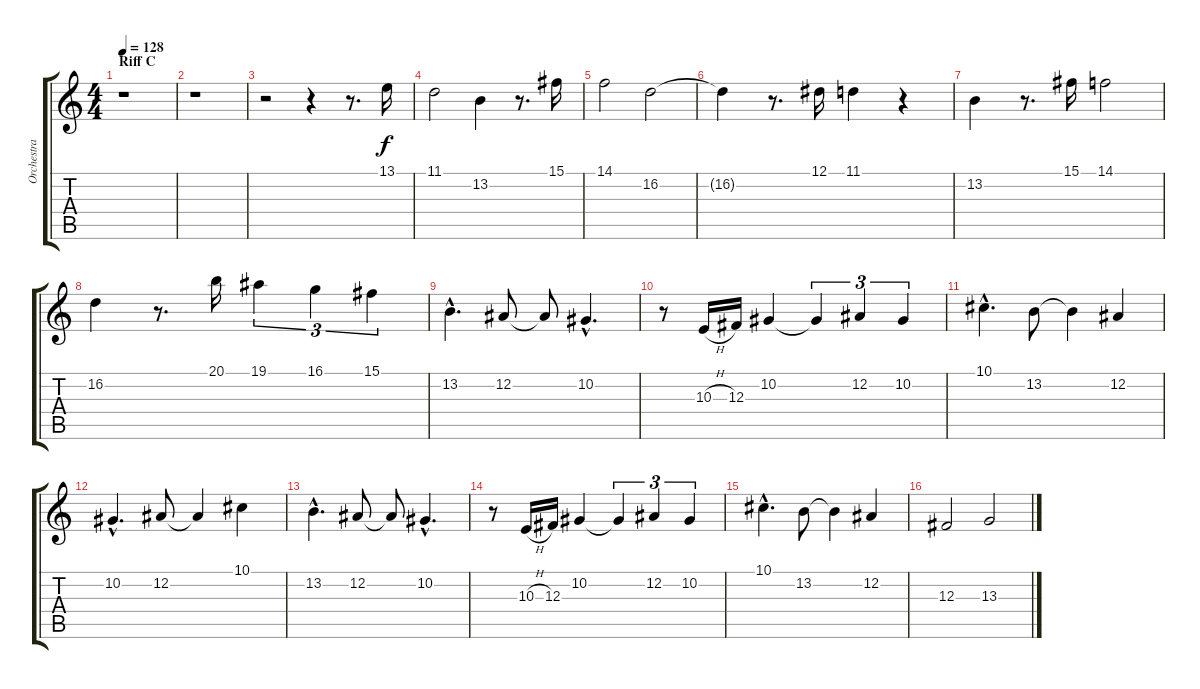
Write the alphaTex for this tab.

\track ("Orchestra 2 (Strings)" "Orchestra ") {instrument stringensemble1}
\staff {score tabs}
\tuning (Eb4 Bb3 Gb3 Db3 Ab2 Eb2) {hide}
\ts (4 4)
\section ("" "Riff C")
\tempo 128
\clef g2
\ks c
r.1{dy f} |
r.1 |
r.2 r.4 r.8{d} 13.1.16 |
11.1.2 13.2.4 r.8{d} 15.1.16 |
14.1.2 16.2.2 |
16.2{t}.4 r.8{d} 12.1.16 11.1.4 r.4 |
13.2.4 r.8{d} 15.1.16 14.1.2 |
16.2.4 r.8{d} 20.1.16 19.1.4{tu (3 2)} 16.1.4{tu (3 2)} 15.1.4{tu (3 2)} |
13.2{hac}.4{d} 12.2.8 12.2{t}.8 10.2{hac}.4{d} |
r.8 10.3{h}.16 12.3.16 10.2.4 10.2{t}.4{tu (3 2)} 12.2.4{tu (3 2)} 10.2.4{tu (3 2)} |
10.1{hac}.4{d} 13.2.8 13.2{t}.4 12.2.4 |
10.2{hac}.4{d} 12.2.8 12.2{t}.4 10.1.4 |
13.2{hac}.4{d} 12.2.8 12.2{t}.8 10.2{hac}.4{d} |
r.8 10.3{h}.16 12.3.16 10.2.4 10.2{t}.4{tu (3 2)} 12.2.4{tu (3 2)} 10.2.4{tu (3 2)} |
10.1{hac}.4{d} 13.2.8 13.2{t}.4 12.2.4 |
12.3.2 13.3.2
